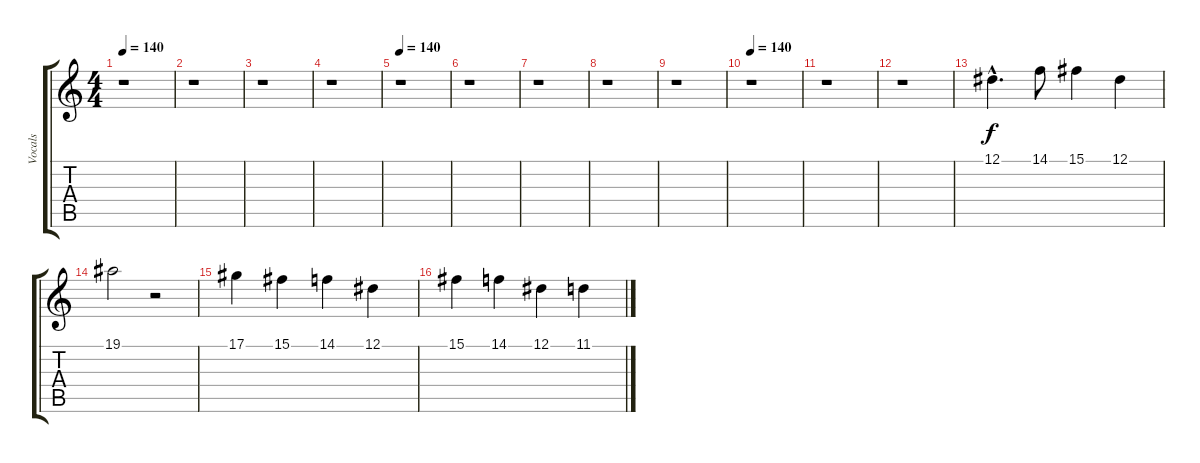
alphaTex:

\track ("Vocals" "Vocals") {instrument synthvoice}
\staff {score tabs}
\tuning (Eb4 Bb3 Gb3 Db3 Ab2 Eb2) {hide}
\ts (4 4)
\tempo 140
\clef g2
\ks c
r.1{dy f} |
r.1 |
r.1 |
r.1 |
\tempo 140
r.1 |
r.1 |
r.1 |
r.1 |
r.1 |
\tempo 140
r.1 |
r.1 |
r.1 |
12.1{hac}.4{d} 14.1.8 15.1.4 12.1.4 |
19.1.2 r.2 |
17.1.4 15.1.4 14.1.4 12.1.4 |
15.1.4 14.1.4 12.1.4 11.1.4
